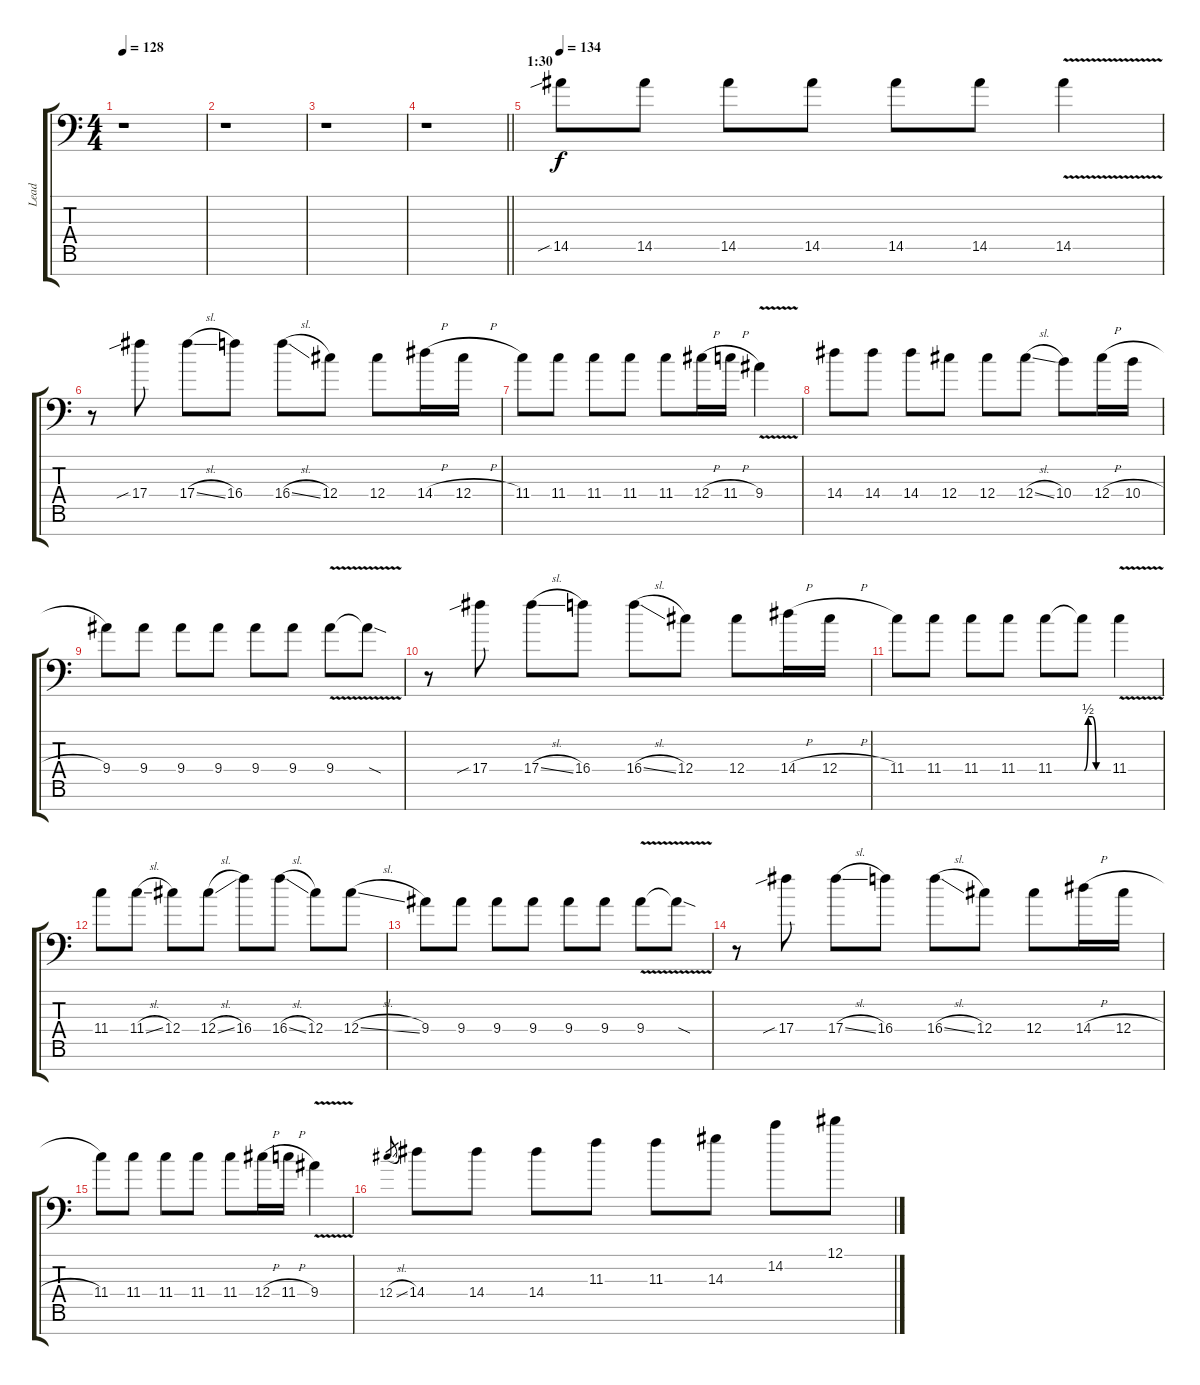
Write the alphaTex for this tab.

\track ("Lead" "Lead") {instrument distortionguitar}
\staff {score tabs}
\tuning (Eb4 Bb3 Gb3 Db3 Ab2 Eb2 Ab1) {hide}
\ts (4 4)
\tempo 128
\clef f4
\ks c
r.1{dy f} |
r.1 |
r.1 |
\barLineRight lightlight
r.1 |
\section ("" "1:30")
\tempo 134
14.5{sib}.8 14.5.8 14.5.8 14.5.8 14.5.8 14.5.8 14.5{v}.4 |
r.8 17.4{sib}.8 17.4{sl}.8 16.4.8 16.4{sl}.8 12.4.8 12.4.8 14.4{h}.16 12.4{h}.16 |
11.4.8 11.4.8 11.4.8 11.4.8 11.4.8 12.4{h}.16 11.4{h}.16 9.4{v}.4 |
14.4.8 14.4.8 14.4.8 12.4.8 12.4.8 12.4{sl}.8 10.4.8 12.4{h}.16 10.4{h}.16 |
9.4.8 9.4.8 9.4.8 9.4.8 9.4.8 9.4.8 9.4{v}.8 9.4{sod t}.8 |
r.8 17.4{sib}.8 17.4{sl}.8 16.4.8 16.4{sl}.8 12.4.8 12.4.8 14.4{h}.16 12.4{h}.16 |
11.4.8 11.4.8 11.4.8 11.4.8 11.4.8 11.4{be (custom 0 0 10 2 20 2 30 0 60 0) t}.8 11.4{v}.4 |
11.4.8 11.4{sl}.8 12.4.8 12.4{sl}.8 16.4.8 16.4{sl}.8 12.4.8 12.4{sl}.8 |
9.4.8 9.4.8 9.4.8 9.4.8 9.4.8 9.4.8 9.4{v}.8 9.4{sod t}.8 |
r.8 17.4{sib}.8 17.4{sl}.8 16.4.8 16.4{sl}.8 12.4.8 12.4.8 14.4{h}.16 12.4{h}.16 |
11.4.8 11.4.8 11.4.8 11.4.8 11.4.8 12.4{h}.16 11.4{h}.16 9.4{v}.4 |
12.4{sl}.8{gr} 14.4.8 14.4.8 14.4.8 11.3.8 11.3.8 14.3.8 14.2.8 12.1.8
